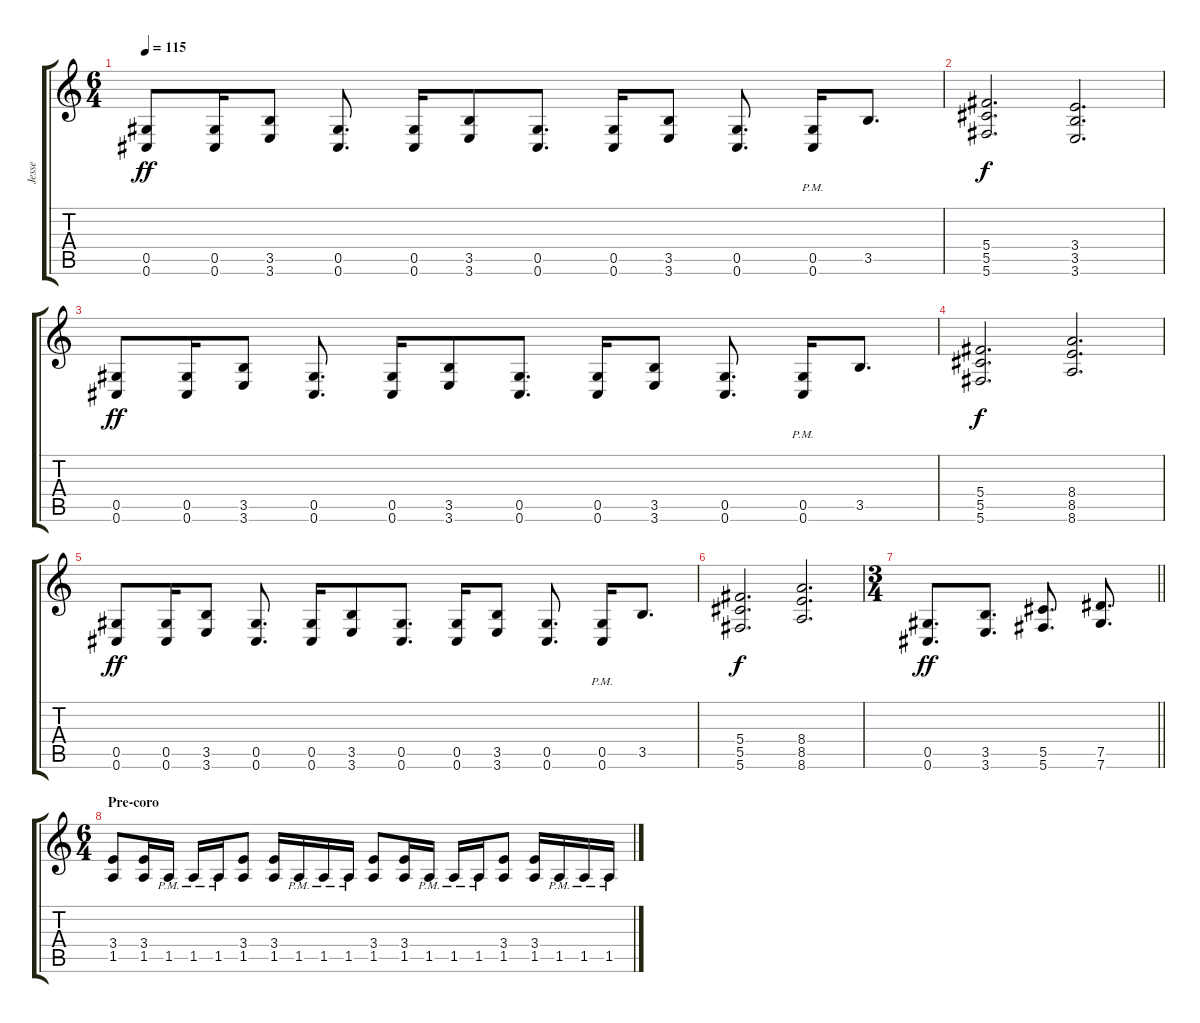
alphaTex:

\track ("Jesse" "Jesse") {instrument distortionguitar}
\staff {score tabs}
\tuning (Eb4 Bb3 Gb3 Db3 Ab2 Db2) {hide}
\ts (6 4)
\tempo 115
\clef g2
\ks c
(0.5 0.6).8{dy ff} (0.5 0.6).16 (3.5 3.6).8 (0.5 0.6).8{d} (0.5 0.6).16 (3.5 3.6).8 (0.5 0.6).8{d} (0.5 0.6).16 (3.5 3.6).8 (0.5 0.6).8{d} (0.5{pm} 0.6{pm}).16 3.5.8{d} |
(5.4 5.5 5.6).2{d dy f} (3.4 3.5 3.6).2{d} |
(0.5 0.6).8{dy ff} (0.5 0.6).16 (3.5 3.6).8 (0.5 0.6).8{d} (0.5 0.6).16 (3.5 3.6).8 (0.5 0.6).8{d} (0.5 0.6).16 (3.5 3.6).8 (0.5 0.6).8{d} (0.5{pm} 0.6{pm}).16 3.5.8{d} |
(5.4 5.5 5.6).2{d dy f} (8.4 8.5 8.6).2{d} |
(0.5 0.6).8{dy ff} (0.5 0.6).16 (3.5 3.6).8 (0.5 0.6).8{d} (0.5 0.6).16 (3.5 3.6).8 (0.5 0.6).8{d} (0.5 0.6).16 (3.5 3.6).8 (0.5 0.6).8{d} (0.5{pm} 0.6{pm}).16 3.5.8{d} |
(5.4 5.5 5.6).2{d dy f} (8.4 8.5 8.6).2{d} |
\ts (3 4)
\barLineRight lightlight
(0.5 0.6).8{d dy ff} (3.5 3.6).8{d} (5.5 5.6).8{d} (7.5 7.6).8{d} |
\ts (6 4)
\section ("" "Pre-coro")
(3.4 1.5).8 (3.4 1.5).16 1.5{pm}.16 1.5{pm}.16 1.5{pm}.16 (3.4 1.5).8 (3.4 1.5).16 1.5{pm}.16 1.5{pm}.16 1.5{pm}.16 (3.4 1.5).8 (3.4 1.5).16 1.5{pm}.16 1.5{pm}.16 1.5{pm}.16 (3.4 1.5).8 (3.4 1.5).16 1.5{pm}.16 1.5{pm}.16 1.5{pm}.16
